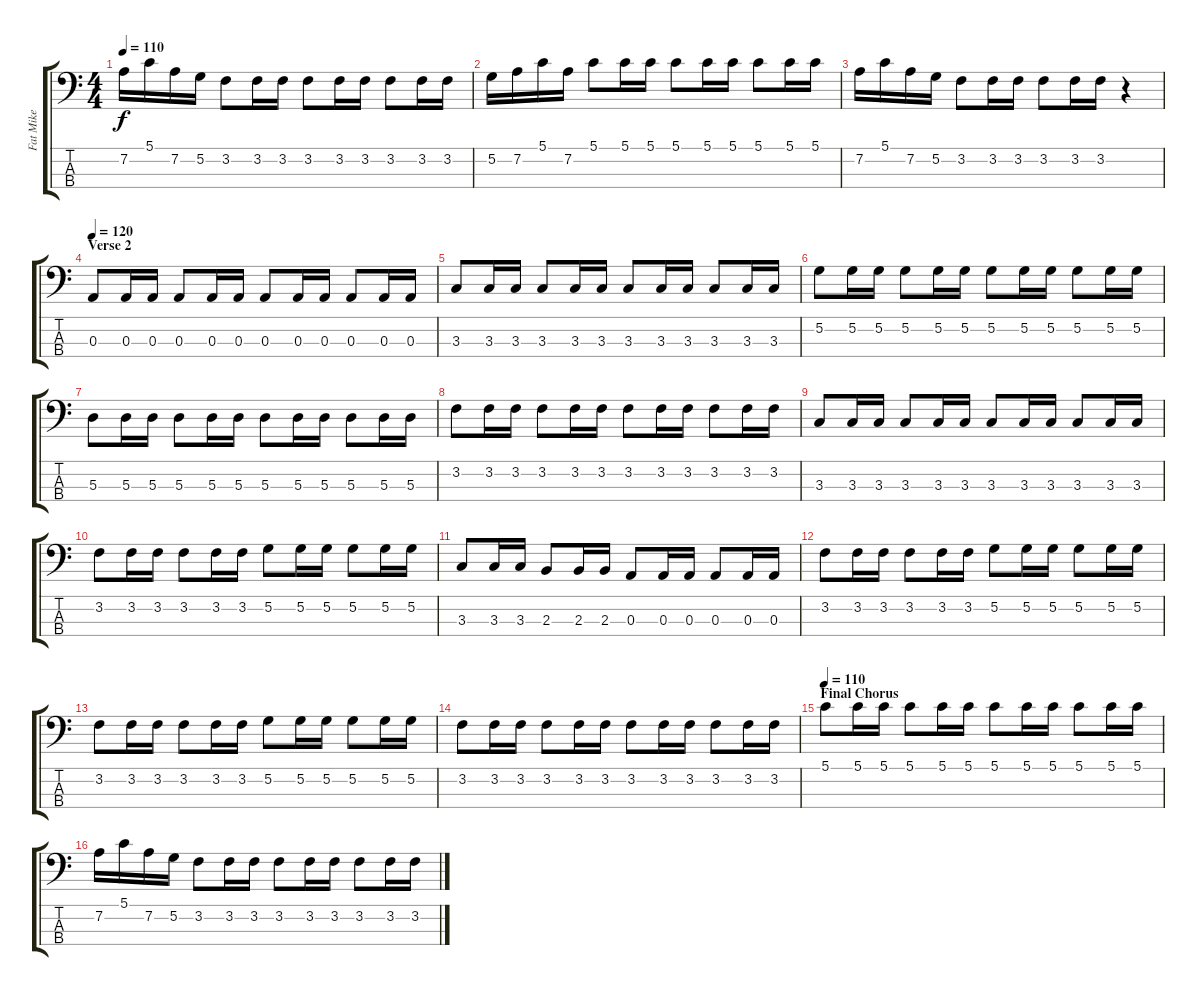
\track ("Fat Mike" "Fat Mike") {instrument electricbasspick}
\staff {score tabs}
\tuning (G2 D2 A1 E1) {hide}
\ts (4 4)
\tempo 110
\clef f4
\ks c
7.2.16{dy f} 5.1.16 7.2.16 5.2.16 3.2.8 3.2.16 3.2.16 3.2.8 3.2.16 3.2.16 3.2.8 3.2.16 3.2.16 |
5.2.16 7.2.16 5.1.16 7.2.16 5.1.8 5.1.16 5.1.16 5.1.8 5.1.16 5.1.16 5.1.8 5.1.16 5.1.16 |
7.2.16 5.1.16 7.2.16 5.2.16 3.2.8 3.2.16 3.2.16 3.2.8 3.2.16 3.2.16 r.4 |
\section ("" "Verse 2")
\tempo 120
0.3.8 0.3.16 0.3.16 0.3.8 0.3.16 0.3.16 0.3.8 0.3.16 0.3.16 0.3.8 0.3.16 0.3.16 |
3.3.8 3.3.16 3.3.16 3.3.8 3.3.16 3.3.16 3.3.8 3.3.16 3.3.16 3.3.8 3.3.16 3.3.16 |
5.2.8 5.2.16 5.2.16 5.2.8 5.2.16 5.2.16 5.2.8 5.2.16 5.2.16 5.2.8 5.2.16 5.2.16 |
5.3.8 5.3.16 5.3.16 5.3.8 5.3.16 5.3.16 5.3.8 5.3.16 5.3.16 5.3.8 5.3.16 5.3.16 |
3.2.8 3.2.16 3.2.16 3.2.8 3.2.16 3.2.16 3.2.8 3.2.16 3.2.16 3.2.8 3.2.16 3.2.16 |
3.3.8 3.3.16 3.3.16 3.3.8 3.3.16 3.3.16 3.3.8 3.3.16 3.3.16 3.3.8 3.3.16 3.3.16 |
3.2.8 3.2.16 3.2.16 3.2.8 3.2.16 3.2.16 5.2.8 5.2.16 5.2.16 5.2.8 5.2.16 5.2.16 |
3.3.8 3.3.16 3.3.16 2.3.8 2.3.16 2.3.16 0.3.8 0.3.16 0.3.16 0.3.8 0.3.16 0.3.16 |
3.2.8 3.2.16 3.2.16 3.2.8 3.2.16 3.2.16 5.2.8 5.2.16 5.2.16 5.2.8 5.2.16 5.2.16 |
3.2.8 3.2.16 3.2.16 3.2.8 3.2.16 3.2.16 5.2.8 5.2.16 5.2.16 5.2.8 5.2.16 5.2.16 |
3.2.8 3.2.16 3.2.16 3.2.8 3.2.16 3.2.16 3.2.8 3.2.16 3.2.16 3.2.8 3.2.16 3.2.16 |
\section ("" "Final Chorus")
\tempo 110
5.1.8 5.1.16 5.1.16 5.1.8 5.1.16 5.1.16 5.1.8 5.1.16 5.1.16 5.1.8 5.1.16 5.1.16 |
7.2.16 5.1.16 7.2.16 5.2.16 3.2.8 3.2.16 3.2.16 3.2.8 3.2.16 3.2.16 3.2.8 3.2.16 3.2.16
